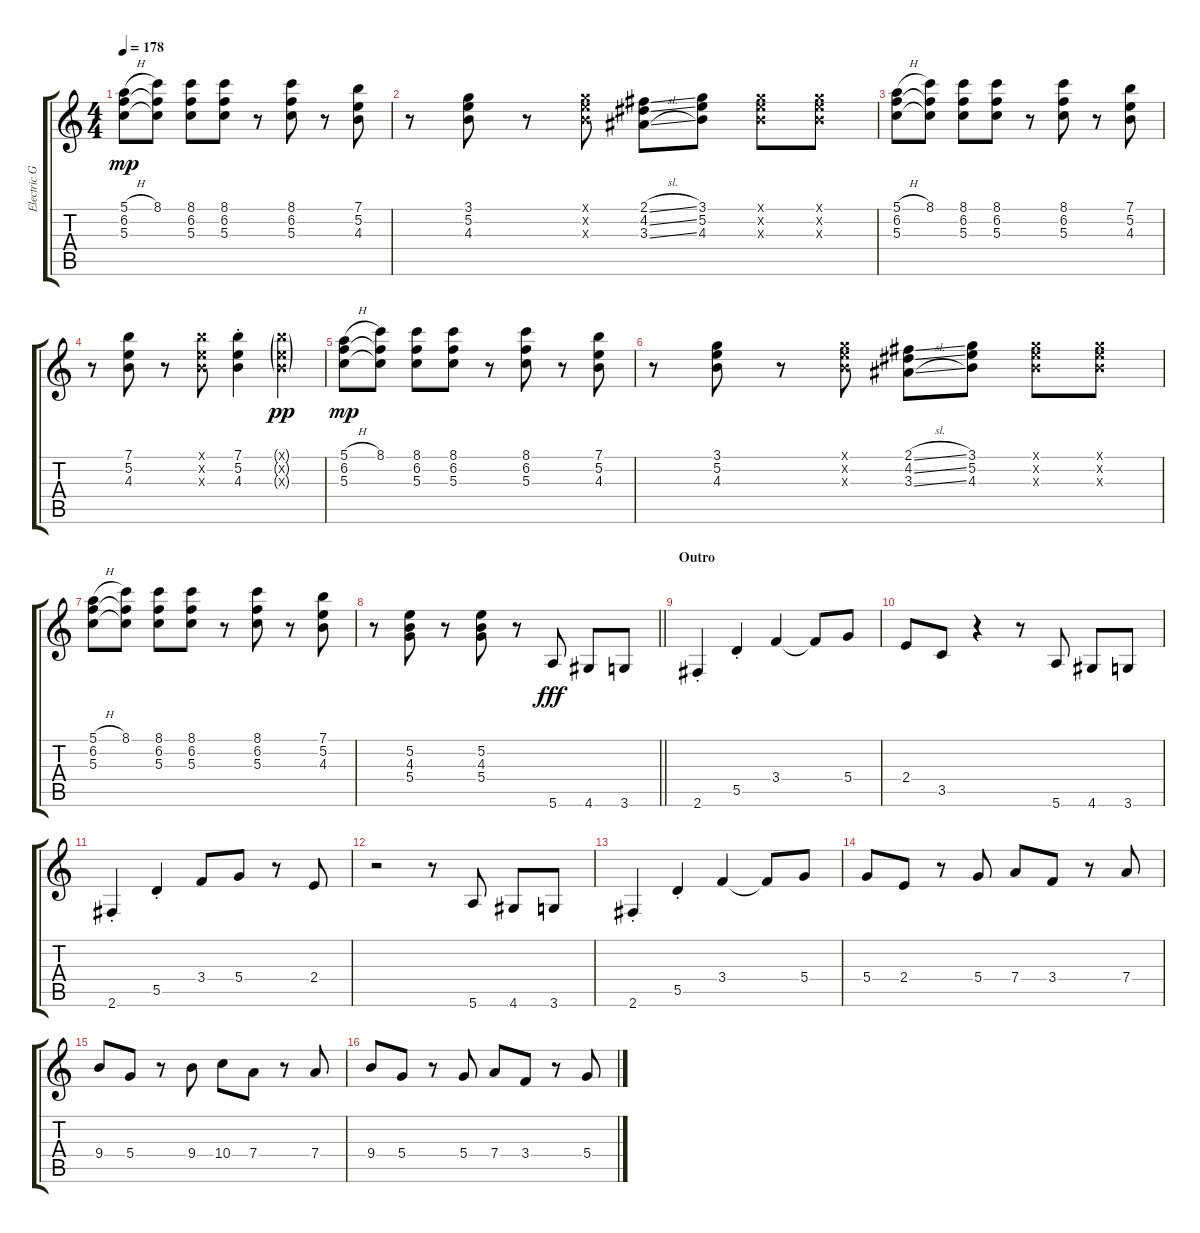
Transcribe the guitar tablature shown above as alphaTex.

\track ("Electric Guitar" "Electric G") {instrument overdrivenguitar}
\staff {score tabs}
\tuning (E4 B3 G3 D3 A2 E2) {hide}
\ts (4 4)
\tempo 178
\clef g2
\ks c
(5.1{h} 6.2 5.3).8{dy mp} (8.1 6.2{t} 5.3{t}).8 (8.1 6.2 5.3).8 (8.1 6.2 5.3).8 r.8 (8.1 6.2 5.3).8 r.8 (7.1 5.2 4.3).8 |
r.8 (3.1 5.2 4.3).8 r.8 (3.1{x} 5.2{x} 4.3{x}).8 (2.1{sl} 4.2{sl} 3.3{sl}).8 (3.1 5.2 4.3).8 (3.1{x} 5.2{x} 4.3{x}).8 (3.1{x} 5.2{x} 4.3{x}).8 |
(5.1{h} 6.2 5.3).8 (8.1 6.2{t} 5.3{t}).8 (8.1 6.2 5.3).8 (8.1 6.2 5.3).8 r.8 (8.1 6.2 5.3).8 r.8 (7.1 5.2 4.3).8 |
r.8 (7.1 5.2 4.3).8 r.8 (7.1{x} 5.2{x} 4.3{x}).8 (7.1{st} 5.2{st} 4.3{st}).4 (7.1{g x} 5.2{g x} 4.3{g x}).4{dy pp} |
(5.1{h} 6.2 5.3).8{dy mp} (8.1 6.2{t} 5.3{t}).8 (8.1 6.2 5.3).8 (8.1 6.2 5.3).8 r.8 (8.1 6.2 5.3).8 r.8 (7.1 5.2 4.3).8 |
r.8 (3.1 5.2 4.3).8 r.8 (3.1{x} 5.2{x} 4.3{x}).8 (2.1{sl} 4.2{sl} 3.3{sl}).8 (3.1 5.2 4.3).8 (3.1{x} 5.2{x} 4.3{x}).8 (3.1{x} 5.2{x} 4.3{x}).8 |
(5.1{h} 6.2 5.3).8 (8.1 6.2{t} 5.3{t}).8 (8.1 6.2 5.3).8 (8.1 6.2 5.3).8 r.8 (8.1 6.2 5.3).8 r.8 (7.1 5.2 4.3).8 |
\barLineRight lightlight
r.8 (5.2 4.3 5.4).8 r.8 (5.2 4.3 5.4).8 r.8 5.6.8{dy fff} 4.6.8 3.6.8 |
\section ("" "Outro")
2.6{st}.4 5.5{st}.4 3.4.4 3.4{t}.8 5.4.8 |
2.4.8 3.5.8 r.4 r.8 5.6.8 4.6.8 3.6.8 |
2.6{st}.4 5.5{st}.4 3.4.8 5.4.8 r.8 2.4.8 |
r.2 r.8 5.6.8 4.6.8 3.6.8 |
2.6{st}.4 5.5{st}.4 3.4.4 3.4{t}.8 5.4.8 |
5.4.8 2.4.8 r.8 5.4.8 7.4.8 3.4.8 r.8 7.4.8 |
9.4.8 5.4.8 r.8 9.4.8 10.4.8 7.4.8 r.8 7.4.8 |
9.4.8 5.4.8 r.8 5.4.8 7.4.8 3.4.8 r.8 5.4.8
